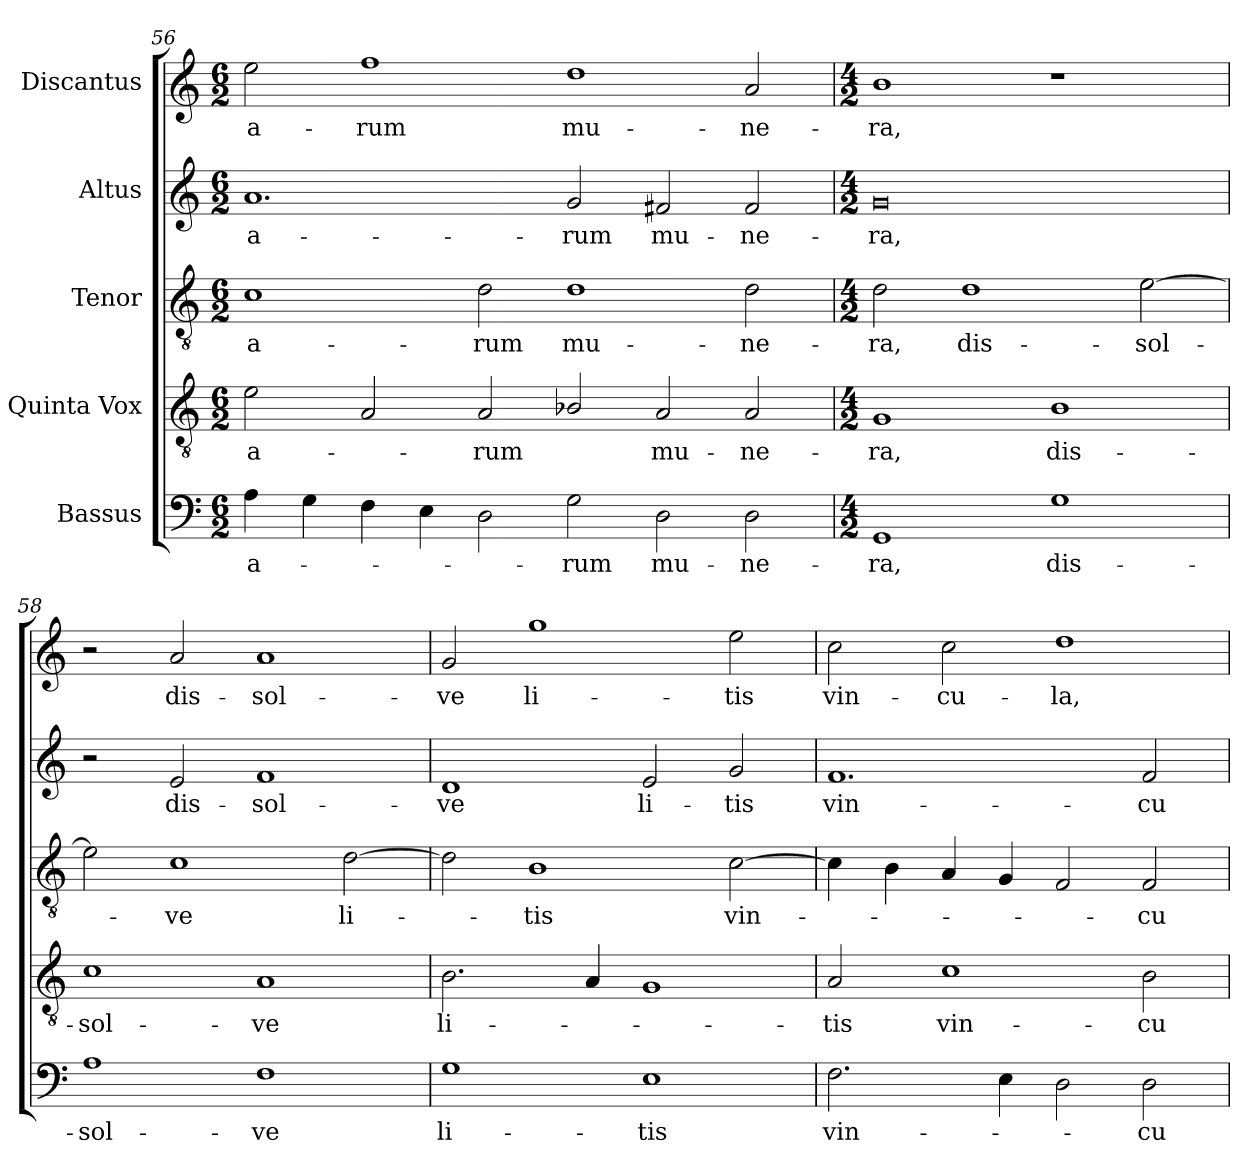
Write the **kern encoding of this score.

**kern	**text	**kern	**text	**kern	**text	**kern	**text	**kern	**text
*part5	*part5	*part4	*part4	*part3	*part3	*part2	*part2	*part1	*part1
*staff5	*staff5	*staff4	*staff4	*staff3	*staff3	*staff2	*staff2	*staff1	*staff1
*I"Bassus	*	*I"Quinta Vox	*	*I"Tenor	*	*I"Altus	*	*I"Discantus	*
!!LO:LB:g=z
*clefF4	*	*clefGv2	*	*clefGv2	*	*clefG2	*	*clefG2	*
*	*	*ITrd7c12	*	*ITrd7c12	*	*	*	*	*
*k[]	*	*k[]	*	*k[]	*	*k[]	*	*k[]	*
*C:	*	*C:	*	*C:	*	*C:	*	*C:	*
*M6/2	*	*M6/2	*	*M6/2	*	*M6/2	*	*M6/2	*
=56	=56	=56	=56	=56	=56	=56	=56	=56	=56
!	!LO:LY:b:color=#000000	!	!	!	!	!	!	!	!
!	!	!	!LO:LY:b:color=#000000	!	!	!	!	!	!
!	!	!	!	!	!LO:LY:b:color=#000000	!	!	!	!
!	!	!	!	!	!	!	!LO:LY:b:color=#000000	!	!
!	!	!	!	!	!	!	!	!	!LO:LY:b:color=#000000
4Ai\	-a-	2Ei\	-a-	1Ci	-a-	1.ai	-a-	2eei\	-a-
4Gi\	.	.	.	.	.	.	.	.	.
!	!	!	!	!	!	!	!	!	!LO:LY:b:color=#000000
4Fi\	.	2AAi/	.	.	.	.	.	1ffi	-rum
4Ei\	.	.	.	.	.	.	.	.	.
!	!	!	!LO:LY:b:color=#000000	!	!	!	!	!	!
!	!	!	!	!	!LO:LY:b:color=#000000	!	!	!	!
2Di\	.	2AAi/	-rum	2Di\	-rum	.	.	.	.
!	!LO:LY:b:color=#000000	!	!	!	!	!	!	!	!
!	!	!	!	!	!LO:LY:b:color=#000000	!	!	!	!
!	!	!	!	!	!	!	!LO:LY:b:color=#000000	!	!
!	!	!	!	!	!	!	!	!	!LO:LY:b:color=#000000
2Gi\	-rum	2BB-Xi/	.	1Di	mu-	2gi/	-rum	1ddi	mu-
!	!LO:LY:b:color=#000000	!	!	!	!	!	!	!	!
!	!	!	!LO:LY:b:color=#000000	!	!	!	!	!	!
!	!	!	!	!	!	!	!LO:LY:b:color=#000000	!	!
2Di\	mu-	2AAi/	mu-	.	.	2f#Xi/	mu-	.	.
!	!LO:LY:b:color=#000000	!	!	!	!	!	!	!	!
!	!	!	!LO:LY:b:color=#000000	!	!	!	!	!	!
!	!	!	!	!	!LO:LY:b:color=#000000	!	!	!	!
!	!	!	!	!	!	!	!LO:LY:b:color=#000000	!	!
!	!	!	!	!	!	!	!	!	!LO:LY:b:color=#000000
2Di\	-ne-	2AAi/	-ne-	2Di\	-ne-	2f#i/	-ne-	2ai/	-ne-
=57	=57	=57	=57	=57	=57	=57	=57	=57	=57
*M4/2	*	*M4/2	*	*M4/2	*	*M4/2	*	*M4/2	*
!	!LO:LY:b:color=#000000	!	!	!	!	!	!	!	!
!	!	!	!LO:LY:b:color=#000000	!	!	!	!	!	!
!	!	!	!	!	!LO:LY:b:color=#000000	!	!	!	!
!	!	!	!	!	!	!	!LO:LY:b:color=#000000	!	!
!	!	!	!	!	!	!	!	!	!LO:LY:b:color=#000000
1GGi	-ra,	1GGi	-ra,	2Di\	-ra,	0gi	-ra,	1bi	-ra,
!	!	!	!	!	!LO:LY:b:color=#000000	!	!	!	!
.	.	.	.	1Di	dis-	.	.	.	.
!	!LO:LY:b:color=#000000	!	!	!	!	!	!	!	!
!	!	!	!LO:LY:b:color=#000000	!	!	!	!	!	!
1Gi	dis-	1BBi	dis-	.	.	.	.	1r	.
!	!	!	!	!	!LO:LY:b:color=#000000	!	!	!	!
.	.	.	.	[2Ei\	-sol-	.	.	.	.
=58	=58	=58	=58	=58	=58	=58	=58	=58	=58
!	!LO:LY:b:color=#000000	!	!	!	!	!	!	!	!
!	!	!	!LO:LY:b:color=#000000	!	!	!	!	!	!
1Ai	-sol-	1Ci	-sol-	2Ei\]	.	2r	.	2r	.
!	!	!	!	!	!LO:LY:b:color=#000000	!	!	!	!
!	!	!	!	!	!	!	!LO:LY:b:color=#000000	!	!
!	!	!	!	!	!	!	!	!	!LO:LY:b:color=#000000
.	.	.	.	1Ci	-ve	2ei/	dis-	2ai/	dis-
!	!LO:LY:b:color=#000000	!	!	!	!	!	!	!	!
!	!	!	!LO:LY:b:color=#000000	!	!	!	!	!	!
!	!	!	!	!	!	!	!LO:LY:b:color=#000000	!	!
!	!	!	!	!	!	!	!	!	!LO:LY:b:color=#000000
1Fi	-ve	1AAi	-ve	.	.	1fi	-sol-	1ai	-sol-
!	!	!	!	!	!LO:LY:b:color=#000000	!	!	!	!
.	.	.	.	[2Di\	li-	.	.	.	.
=59	=59	=59	=59	=59	=59	=59	=59	=59	=59
!	!LO:LY:b:color=#000000	!	!	!	!	!	!	!	!
!	!	!	!LO:LY:b:color=#000000	!	!	!	!	!	!
!	!	!	!	!	!	!	!LO:LY:b:color=#000000	!	!
!	!	!	!	!	!	!	!	!	!LO:LY:b:color=#000000
1Gi	li-	2.BBi\	li-	2Di\]	.	1di	-ve	2gi/	-ve
!	!	!	!	!	!LO:LY:b:color=#000000	!	!	!	!
!	!	!	!	!	!	!	!	!	!LO:LY:b:color=#000000
.	.	.	.	1BBi	-tis	.	.	1ggi	li-
.	.	4AAi/	.	.	.	.	.	.	.
!	!LO:LY:b:color=#000000	!	!	!	!	!	!	!	!
!	!	!	!	!	!	!	!LO:LY:b:color=#000000	!	!
1Ei	-tis	1GGi	.	.	.	2ei/	li-	.	.
!	!	!	!	!	!LO:LY:b:color=#000000	!	!	!	!
!	!	!	!	!	!	!	!LO:LY:b:color=#000000	!	!
!	!	!	!	!	!	!	!	!	!LO:LY:b:color=#000000
.	.	.	.	[2Ci\	vin-	2gi/	-tis	2eei\	-tis
!!LO:PB:g=z
=60	=60	=60	=60	=60	=60	=60	=60	=60	=60
!	!LO:LY:b:color=#000000	!	!	!	!	!	!	!	!
!	!	!	!LO:LY:b:color=#000000	!	!	!	!	!	!
!	!	!	!	!	!	!	!LO:LY:b:color=#000000	!	!
!	!	!	!	!	!	!	!	!	!LO:LY:b:color=#000000
2.Fi\	vin-	2AAi/	-tis	4Ci\]	.	1.fi	vin-	2cci\	vin-
.	.	.	.	4BBi\	.	.	.	.	.
!	!	!	!LO:LY:b:color=#000000	!	!	!	!	!	!
!	!	!	!	!	!	!	!	!	!LO:LY:b:color=#000000
.	.	1Ci	vin-	4AAi/	.	.	.	2cci\	-cu-
4Ei\	.	.	.	4GGi/	.	.	.	.	.
!	!	!	!	!	!	!	!	!	!LO:LY:b:color=#000000
2Di\	.	.	.	2FFi/	.	.	.	1ddi	-la,
!	!LO:LY:b:color=#000000	!	!	!	!	!	!	!	!
!	!	!	!LO:LY:b:color=#000000	!	!	!	!	!	!
!	!	!	!	!	!LO:LY:b:color=#000000	!	!	!	!
!	!	!	!	!	!	!	!LO:LY:b:color=#000000	!	!
2Di\	-cu-	2BBi\	-cu-	2FFi/	-cu-	2fi/	-cu-	.	.
=	=	=	=	=	=	=	=	=	=
*-	*-	*-	*-	*-	*-	*-	*-	*-	*-
